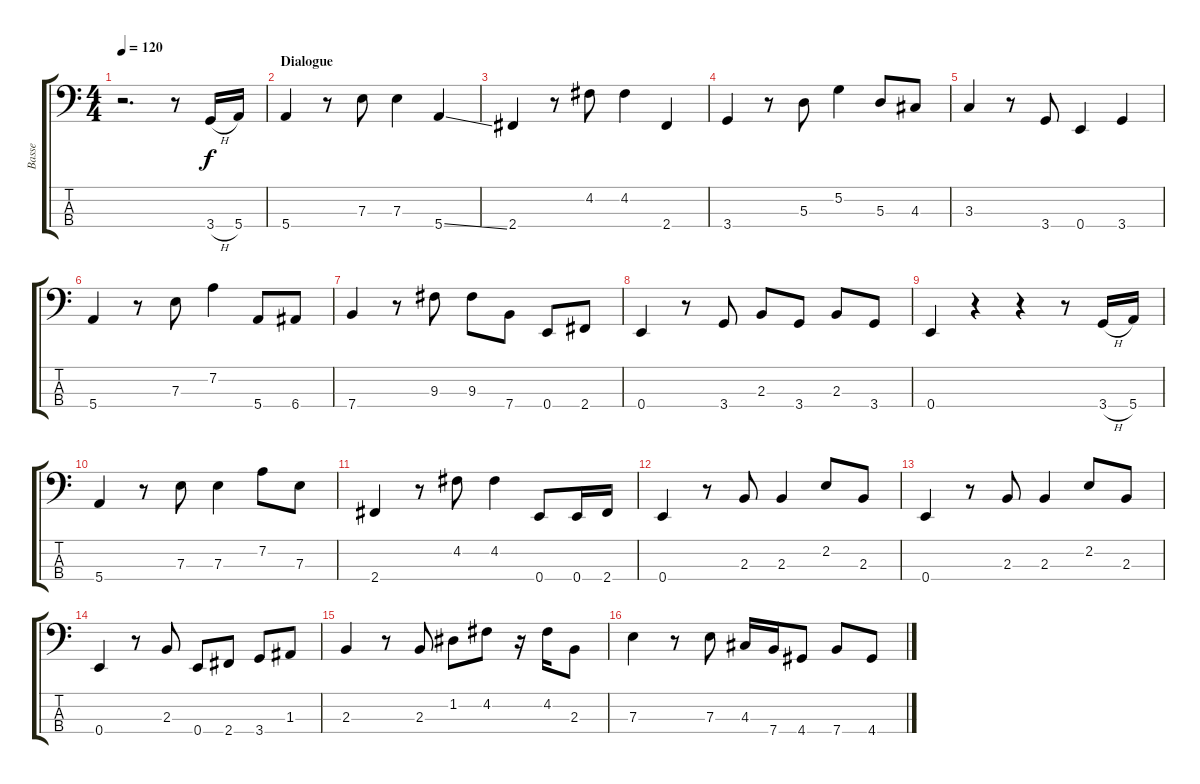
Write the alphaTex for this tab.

\track ("Basse" "Basse") {instrument electricbassfinger}
\staff {score tabs}
\tuning (G2 D2 A1 E1) {hide}
\ts (4 4)
\tempo 120
\clef f4
\ks c
r.2{d dy f} r.8 3.4{h}.16 5.4.16 |
\section ("" "Dialogue")
5.4.4 r.8 7.3.8 7.3.4 5.4{ss}.4 |
2.4.4 r.8 4.2.8 4.2.4 2.4.4 |
3.4.4 r.8 5.3.8 5.2.4 5.3.8 4.3.8 |
3.3.4 r.8 3.4.8 0.4.4 3.4.4 |
5.4.4 r.8 7.3.8 7.2.4 5.4.8 6.4.8 |
7.4.4 r.8 9.3.8 9.3.8 7.4.8 0.4.8 2.4.8 |
0.4.4 r.8 3.4.8 2.3.8 3.4.8 2.3.8 3.4.8 |
0.4.4 r.4 r.4 r.8 3.4{h}.16 5.4.16 |
5.4.4 r.8 7.3.8 7.3.4 7.2.8 7.3.8 |
2.4.4 r.8 4.2.8 4.2.4 0.4.8 0.4.16 2.4.16 |
0.4.4 r.8 2.3.8 2.3.4 2.2.8 2.3.8 |
0.4.4 r.8 2.3.8 2.3.4 2.2.8 2.3.8 |
0.4.4 r.8 2.3.8 0.4.8 2.4.8 3.4.8 1.3.8 |
2.3.4 r.8 2.3.8 1.2.8 4.2.8 r.16 4.2.16 2.3.8 |
7.3.4 r.8 7.3.8 4.3.16 7.4.16 4.4.8 7.4.8 4.4.8
